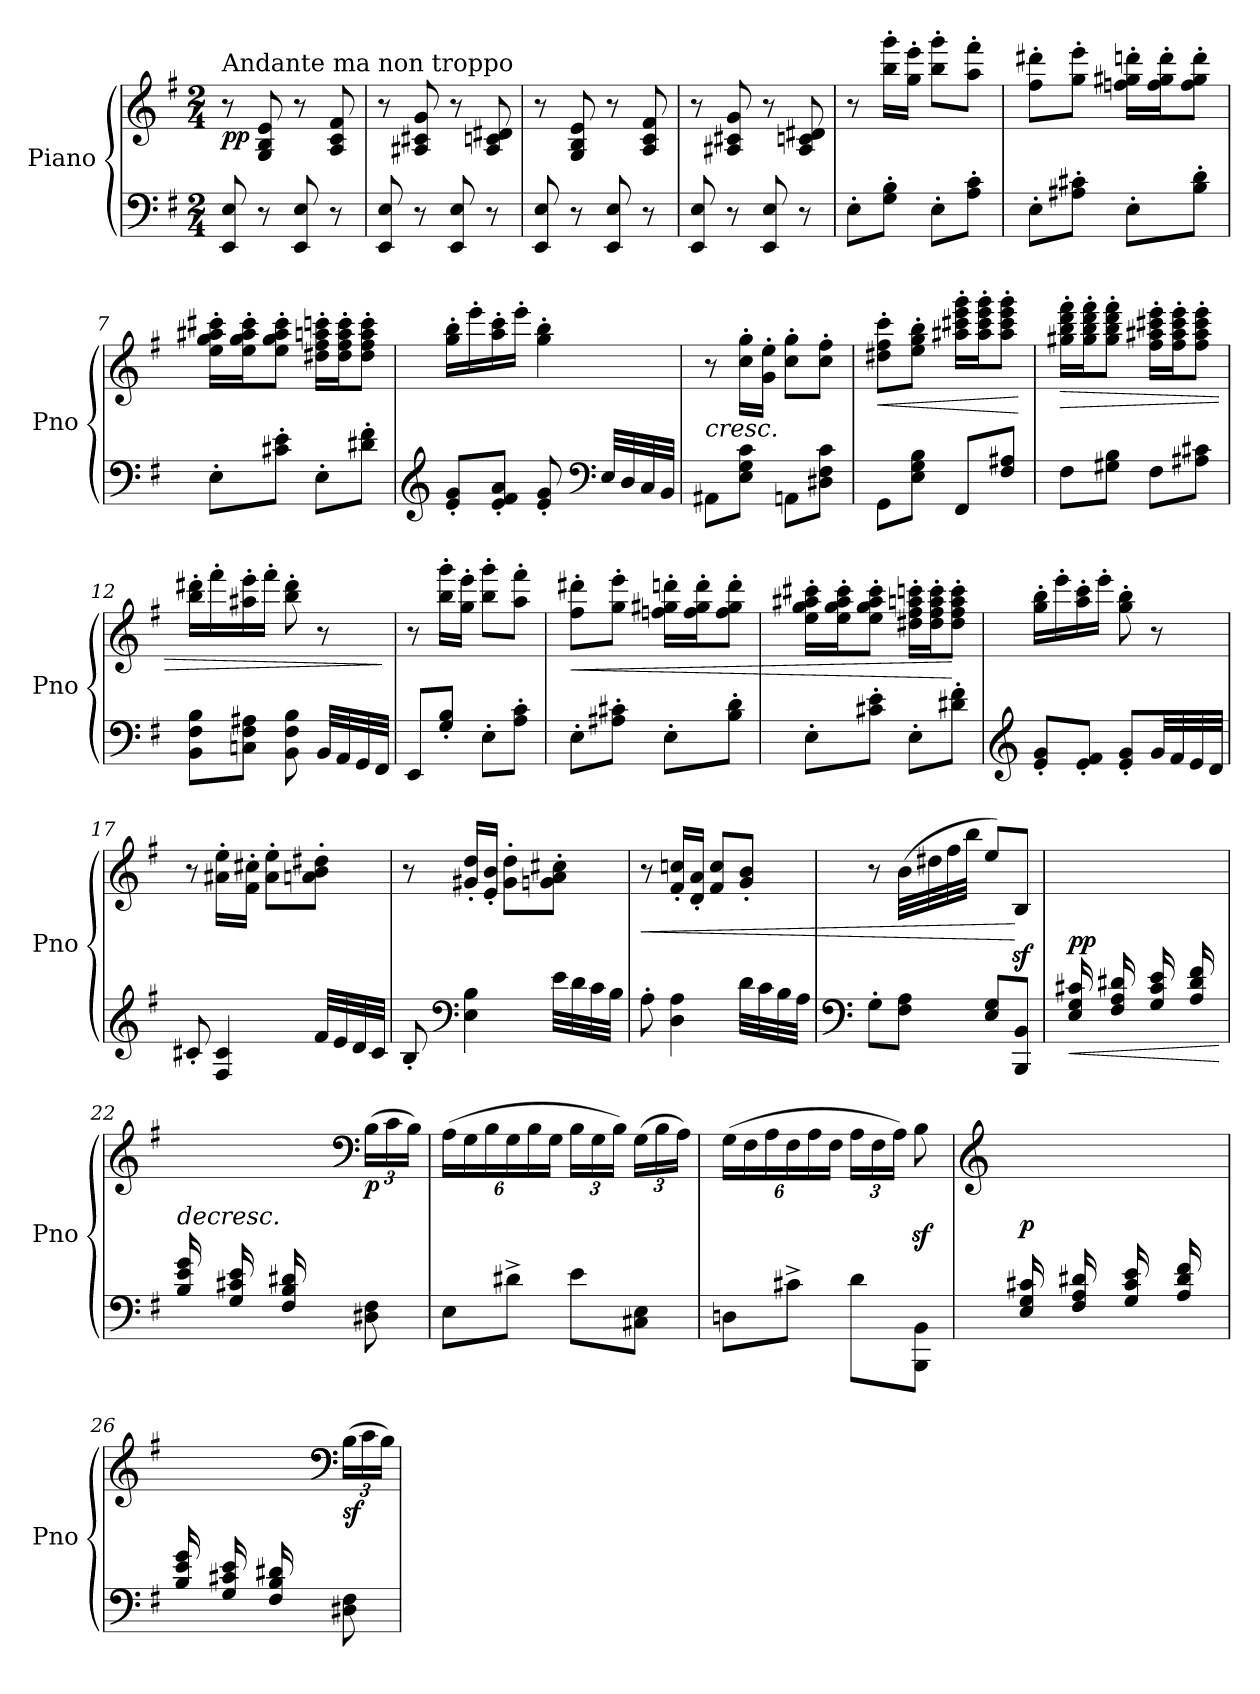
**kern	**kern	**dynam
*part1	*part1	*part1
*staff2	*staff1	*staff1/2
*I"Piano	*	*
*I'Pno	*	*
*clefF4	*clefG2	*
*k[f#]	*k[f#]	*
*M2/4	*M2/4	*
*MM80	*MM80	*
=1	=1	=1
!	!LO:TX:t=Andante ma non troppo	!
!	!	!LO:DY:b
8EE/ 8E/	8r	pp
8r	8G/ 8B/ 8e/	.
8EE/ 8E/	8r	.
8r	8A/ 8c/ 8f#/	.
=2	=2	=2
8EE/ 8E/	8r	.
8r	8A#X/ 8c#X/ 8g/	.
8EE/ 8E/	8r	.
8r	8A#/ 8cn/ 8d#X/	.
=3	=3	=3
8EE/ 8E/	8r	.
8r	8G/ 8B/ 8e/	.
8EE/ 8E/	8r	.
8r	8A/ 8c/ 8f#/	.
=4	=4	=4
8EE/ 8E/	8r	.
8r	8A#X/ 8c#X/ 8g/	.
8EE/ 8E/	8r	.
8r	8A#/ 8cn/ 8d#X/	.
=5	=5	=5
8E'\L	8r	.
8G\' 8B\'J	16bb\' 16ggg\'LL	.
.	16gg\' 16eee\'JJ	.
8E'\L	8bb\' 8ggg\'L	.
8A\' 8c\'J	8aa\' 8fff#\'J	.
=6	=6	=6
8E'\L	8ff#\' 8ddd#X\'L	.
8A#X\' 8c#X\'J	8gg\' 8eee\'J	.
8E'\L	16ffn\' 16gg#X\' 16dddn\'LL	.
.	16ff\' 16gg#\' 16ddd\'J	.
8B\' 8d\'J	8ff\' 8gg#\' 8ddd\'J	.
!!LO:LB:g=z
=7	=7	=7
8E'\L	16ee\' 16gg\' 16aa#X\' 16ccc#X\'LL	.
.	16ee\' 16gg\' 16aa#\' 16ccc#\'J	.
8c#X\' 8e\'J	8ee\' 8gg\' 8aa#\' 8ccc#\'J	.
8E'\L	16dd#X\' 16ff#\' 16aan\' 16cccn\'LL	.
.	16dd#\' 16ff#\' 16aa\' 16ccc\'J	.
8d#X\' 8f#\'J	8dd#\' 8ff#\' 8aa\' 8ccc\'J	.
=8	=8	=8
*clefG2	*	*
8e/' 8g/'L	16gg\' 16bb\'LL	.
.	16eee'\	.
8e/' 8f#/' 8a/'J	16aa\' 16ccc\'	.
.	16eee'\JJ	.
8e/' 8g/'	4gg\' 4bb\'	.
*clefF4	*	*
32E/LLL	.	.
32D/	.	.
32C/	.	.
32BB/JJJ	.	.
=9	=9	=9
!	!	!LO:HP:b
8AA#X\L	8r	<
8E\ 8G\ 8c\J	16cc\' 16gg\'LL	.
.	16g\' 16ee\'JJ	.
8AAn\L	8cc\' 8gg\'L	.
8D#X\ 8F#\ 8c\J	8cc\' 8ff#\'J	.
=10	=10	=10
!	!	!LO:HP:b
8GG\L	8dd#X\' 8ff#\' 8ccc\'L	<
8E\ 8G\ 8B\J	8ee\' 8gg\' 8bb\'J	.
8FF#/L	16aa#X\' 16ccc#X\' 16eee\' 16ggg\'LL	.
.	16aa#\' 16ccc#\' 16eee\' 16ggg\'J	.
8F#/ 8A#X/J	8aa#\' 8ccc#\' 8eee\' 8ggg\'J	.
.	.	[ [
!!LO:LB:g=z
=11	=11	=11
!	!	!LO:HP:b
8F#\L	16gg#X\' 16bb\' 16ddd\' 16fff#\'LL	>
.	16gg#\' 16bb\' 16ddd\' 16fff#\'J	.
8G#X\ 8B\J	8gg#\' 8bb\' 8ddd\' 8fff#\'J	.
8F#\L	16ff#\' 16aa#X\' 16ccc#X\' 16eee\'LL	.
.	16ff#\' 16aa#\' 16ccc#\' 16eee\'J	.
8A#X\ 8c#X\J	8ff#\' 8aa#\' 8ccc#\' 8eee\'J	.
=12	=12	=12
8BB\ 8F#\ 8B\L	16bb\' 16ddd#X\'LL	.
.	16fff#'\	.
8Cn\ 8F#\ 8A#X\J	16aa#X\' 16eee\'	.
.	16fff#'\JJ	.
8BB\ 8F#\ 8B\	8bb\' 8ddd#\'	.
32BB/LLL	8r	.
32AA/	.	.
32GG/	.	.
32FF#/JJJ	.	.
.	.	]
=13	=13	=13
8EE/L	8r	.
8G/' 8B/'J	16bb\' 16ggg\'LL	.
.	16gg\' 16eee\'JJ	.
8E'\L	8bb\' 8ggg\'L	.
8A\' 8c\'J	8aa\' 8fff#\'J	.
=14	=14	=14
!	!	!LO:HP:b
8E'\L	8ff#\' 8ddd#X\'L	<
8A#X\' 8c#X\'J	8gg\' 8eee\'J	.
8E'\L	16ffn\' 16gg#X\' 16dddn\'LL	.
.	16ff\' 16gg#\' 16ddd\'J	.
8B\' 8d\'J	8ff\' 8gg#\' 8ddd\'J	.
!!LO:LB:g=z
=15	=15	=15
8E'\L	16ee\' 16gg\' 16aa#X\' 16ccc#X\'LL	.
.	16ee\' 16gg\' 16aa#\' 16ccc#\'J	.
8c#X\' 8e\'J	8ee\' 8gg\' 8aa#\' 8ccc#\'J	.
8E'\L	16dd#X\' 16ff#\' 16aan\' 16cccn\'LL	.
.	16dd#\' 16ff#\' 16aa\' 16ccc\'J	.
8d#X\' 8f#\'J	8dd#\' 8ff#\' 8aa\' 8ccc\'J	[
=16	=16	=16
*clefG2	*	*
8e/' 8g/'L	16gg\' 16bb\'LL	.
.	16eee'\	.
8e/' 8f#/'J	16aa\' 16ccc\'	.
.	16eee'\JJ	.
8e/' 8g/'L	8gg\' 8bb\'	.
32g/LL	8r	.
32f#/	.	.
32e/	.	.
32d/JJJ	.	.
=17	=17	=17
8c#X'/	8r	.
4F#/ 4c#/	16a#X\' 16ee\'LL	.
.	16f#\' 16cc#X\'JJ	.
.	8a#\' 8ee\'L	.
32f#/LLL	8an\' 8b\' 8dd#X\'J	.
32e/	.	.
32d/	.	.
32c#/JJJ	.	.
!!LO:LB:g=z
=18	=18	=18
8B'/	8r	.
*clefF4	*	*
4E\ 4B\	16g#X/' 16dd/'LL	.
.	16e/' 16b/'JJ	.
.	8g#\' 8dd\'L	.
32e\LLL	8gn\' 8a\' 8cc#X\'J	.
32d\	.	.
32c\	.	.
32B\JJJ	.	.
=19	=19	=19
!	!	!LO:HP:b
8A'\	8r	<
4D\ 4A\	16f#/' 16ccn/'LL	.
.	16d/' 16a/'JJ	.
.	8f#/ 8cc/L	.
32d\LLL	8g/' 8b/'J	.
32c\	.	.
32B\	.	.
32A\JJJ	.	.
=20	=20	=20
*clefF4	*	*
8G'\L	8r	.
8F#\ 8A\J	(>32b\LLL	.
.	32dd#X\	.
.	32ff#\	.
.	32bb\JJJ	.
8E/ 8G/L	8ee/L)	.
8BBB/ 8BB/J	8Bz</J	[
=21	=21	=21
!	!	!LO:HP:b=2
*^	*	*
!	!	!	!LO:DY:n=1:b
16E/ 16G/ 16c#X/LL	2ryy	16ryy	< pp
16ryy	.	16e\ 16g\ 16cc#X\	.
16F#/ 16A/ 16d#X/	.	16ryy	.
16ryy	.	16f#\ 16a\ 16dd#X\JJ	.
16G/ 16c#/ 16e/LL	.	16ryy	.
16ryy	.	16g\ 16cc#\ 16ee\	.
16A/ 16d#/ 16f#/	.	16ryy	.
16ryy	.	16a\ 16dd#\ 16ff#\JJ	.
*v	*v	*	*
.	.	[
!!LO:PB:g=z
=22	=22	=22
!	!	!LO:HP:b
*	*^	*
16B/ 16e/ 16g/LL	8ryy	16ryy	>
16ryy	.	16b\ 16ee\ 16gg\	.
16G/ 16c#X/ 16e/	8ryy	16ryy	.
16ryy	.	16g\ 16cc#X\ 16ee\JJ	.
16F#/ 16B/ 16d#X/LL	8ryy	16ryy	.
16ryy	.	16f#\ 16b\ 16dd#X\JJ	.
*	*clefF4	*	*
*	*Xbrackettup	*	*
!	!	!	!LO:DY:b
8D#X\ 8F#\	(>24B\LL	8ryy	p
.	24c\	.	.
.	24B\JJ)	.	.
*	*v	*v	*
.	.	]
=23	=23	=23
8E\L	(>24A\LL	.
.	24G\	.
.	24B\	.
8d#X^\J	24G\	.
.	24B\	.
.	24G\JJ	.
8e\L	24B\LL	.
.	24G\	.
.	24B\JJ)	.
8C#X\ 8E\J	(>24G\LL	.
.	24B\	.
.	24A\JJ)	.
=24	=24	=24
8Dn\L	(>24G\LL	.
.	24F#\	.
.	24A\	.
8c#X^\J	24F#\	.
.	24A\	.
.	24F#\JJ	.
8d\L	24A\LL	.
.	24F#\	.
.	24A\JJ)	.
8BBB\ 8BB\J	8Bz<\	.
=25	=25	=25
*	*clefG2	*
*^	*	*
!	!	!	!LO:DY:b
16E/ 16G/ 16c#X/LL	2ryy	16ryy	p
16ryy	.	16e\ 16g\ 16cc#X\	.
16F#/ 16A/ 16d#X/	.	16ryy	.
16ryy	.	16f#\ 16a\ 16dd#X\JJ	.
16G/ 16c#/ 16e/LL	.	16ryy	.
16ryy	.	16g\ 16cc#\ 16ee\	.
16A/ 16d#/ 16f#/	.	16ryy	.
16ryy	.	16a\ 16dd#\ 16ff#\JJ	.
*v	*v	*	*
!!LO:LB:g=z
=26	=26	=26
*	*^	*
16B/ 16e/ 16g/LL	8ryy	16ryy	.
16ryy	.	16b\ 16ee\ 16gg\	.
16G/ 16c#X/ 16e/	8ryy	16ryy	.
16ryy	.	16g\ 16cc#X\ 16ee\JJ	.
16F#/ 16B/ 16d#X/LL	8ryy	16ryy	.
16ryy	.	16f#\ 16b\ 16dd#X\JJ	.
*	*clefF4	*	*
!	!	!	!LO:DY:b
8D#X\ 8F#\	(>24B\LL	8ryy	sf
.	24c\	.	.
.	24B\JJ)	.	.
*	*v	*v	*
=	=	=
*-	*-	*-
